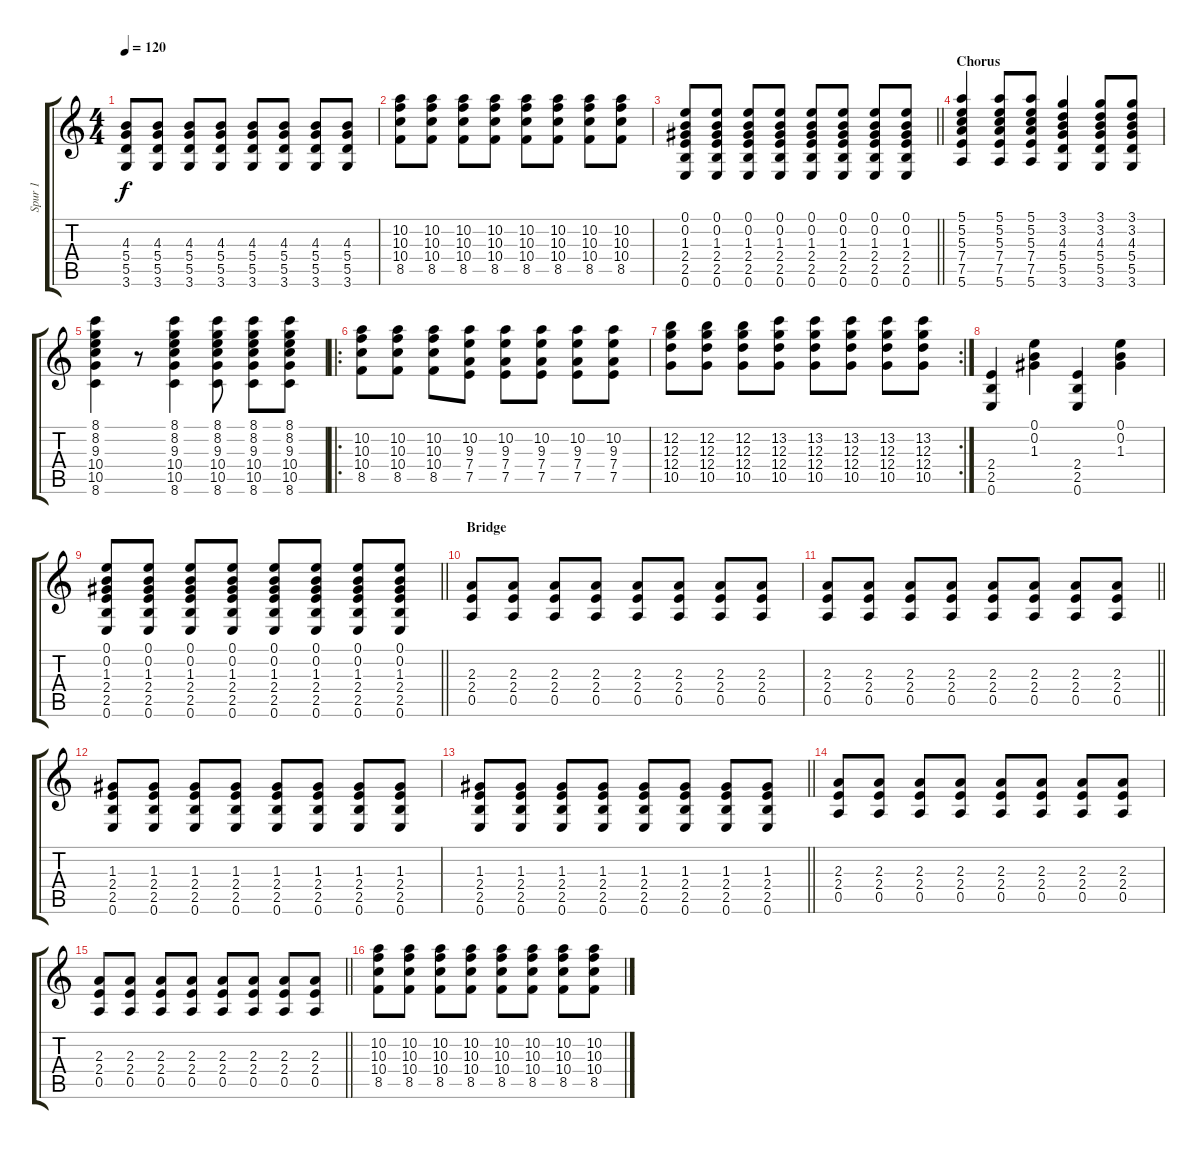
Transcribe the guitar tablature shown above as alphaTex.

\track ("Spur 1" "Spur 1") {instrument overdrivenguitar}
\staff {score tabs}
\tuning (E4 B3 G3 D3 A2 E2) {hide}
\ts (4 4)
\tempo 120
\clef g2
\ks c
(4.3 5.4 5.5 3.6).8{dy f} (4.3 5.4 5.5 3.6).8 (4.3 5.4 5.5 3.6).8 (4.3 5.4 5.5 3.6).8 (4.3 5.4 5.5 3.6).8 (4.3 5.4 5.5 3.6).8 (4.3 5.4 5.5 3.6).8 (4.3 5.4 5.5 3.6).8 |
(10.2 10.3 10.4 8.5).8 (10.2 10.3 10.4 8.5).8 (10.2 10.3 10.4 8.5).8 (10.2 10.3 10.4 8.5).8 (10.2 10.3 10.4 8.5).8 (10.2 10.3 10.4 8.5).8 (10.2 10.3 10.4 8.5).8 (10.2 10.3 10.4 8.5).8 |
\barLineRight lightlight
(0.1 0.2 1.3 2.4 2.5 0.6).8 (0.1 0.2 1.3 2.4 2.5 0.6).8 (0.1 0.2 1.3 2.4 2.5 0.6).8 (0.1 0.2 1.3 2.4 2.5 0.6).8 (0.1 0.2 1.3 2.4 2.5 0.6).8 (0.1 0.2 1.3 2.4 2.5 0.6).8 (0.1 0.2 1.3 2.4 2.5 0.6).8 (0.1 0.2 1.3 2.4 2.5 0.6).8 |
\section ("" "Chorus")
(5.1 5.2 5.3 7.4 7.5 5.6).4 (5.1 5.2 5.3 7.4 7.5 5.6).8 (5.1 5.2 5.3 7.4 7.5 5.6).8 (3.1 3.2 4.3 5.4 5.5 3.6).4 (3.1 3.2 4.3 5.4 5.5 3.6).8 (3.1 3.2 4.3 5.4 5.5 3.6).8 |
(8.1 8.2 9.3 10.4 10.5 8.6).4 r.8 (8.1 8.2 9.3 10.4 10.5 8.6).4 (8.1 8.2 9.3 10.4 10.5 8.6).8 (8.1 8.2 9.3 10.4 10.5 8.6).8 (8.1 8.2 9.3 10.4 10.5 8.6).8 |
\ro
(10.2 10.3 10.4 8.5).8 (10.2 10.3 10.4 8.5).8 (10.2 10.3 10.4 8.5).8 (10.2 9.3 7.4 7.5).8 (10.2 9.3 7.4 7.5).8 (10.2 9.3 7.4 7.5).8 (10.2 9.3 7.4 7.5).8 (10.2 9.3 7.4 7.5).8 |
\rc 2
(12.2 12.3 12.4 10.5).8 (12.2 12.3 12.4 10.5).8 (12.2 12.3 12.4 10.5).8 (13.2 12.3 12.4 10.5).8 (13.2 12.3 12.4 10.5).8 (13.2 12.3 12.4 10.5).8 (13.2 12.3 12.4 10.5).8 (13.2 12.3 12.4 10.5).8 |
(2.4 2.5 0.6).4 (0.1 0.2 1.3).4 (2.4 2.5 0.6).4 (0.1 0.2 1.3).4 |
\barLineRight lightlight
(0.1 0.2 1.3 2.4 2.5 0.6).8 (0.1 0.2 1.3 2.4 2.5 0.6).8 (0.1 0.2 1.3 2.4 2.5 0.6).8 (0.1 0.2 1.3 2.4 2.5 0.6).8 (0.1 0.2 1.3 2.4 2.5 0.6).8 (0.1 0.2 1.3 2.4 2.5 0.6).8 (0.1 0.2 1.3 2.4 2.5 0.6).8 (0.1 0.2 1.3 2.4 2.5 0.6).8 |
\section ("" "Bridge")
(2.3 2.4 0.5).8 (2.3 2.4 0.5).8 (2.3 2.4 0.5).8 (2.3 2.4 0.5).8 (2.3 2.4 0.5).8 (2.3 2.4 0.5).8 (2.3 2.4 0.5).8 (2.3 2.4 0.5).8 |
\barLineRight lightlight
(2.3 2.4 0.5).8 (2.3 2.4 0.5).8 (2.3 2.4 0.5).8 (2.3 2.4 0.5).8 (2.3 2.4 0.5).8 (2.3 2.4 0.5).8 (2.3 2.4 0.5).8 (2.3 2.4 0.5).8 |
(1.3 2.4 2.5 0.6).8 (1.3 2.4 2.5 0.6).8 (1.3 2.4 2.5 0.6).8 (1.3 2.4 2.5 0.6).8 (1.3 2.4 2.5 0.6).8 (1.3 2.4 2.5 0.6).8 (1.3 2.4 2.5 0.6).8 (1.3 2.4 2.5 0.6).8 |
\barLineRight lightlight
(1.3 2.4 2.5 0.6).8 (1.3 2.4 2.5 0.6).8 (1.3 2.4 2.5 0.6).8 (1.3 2.4 2.5 0.6).8 (1.3 2.4 2.5 0.6).8 (1.3 2.4 2.5 0.6).8 (1.3 2.4 2.5 0.6).8 (1.3 2.4 2.5 0.6).8 |
(2.3 2.4 0.5).8 (2.3 2.4 0.5).8 (2.3 2.4 0.5).8 (2.3 2.4 0.5).8 (2.3 2.4 0.5).8 (2.3 2.4 0.5).8 (2.3 2.4 0.5).8 (2.3 2.4 0.5).8 |
\barLineRight lightlight
(2.3 2.4 0.5).8 (2.3 2.4 0.5).8 (2.3 2.4 0.5).8 (2.3 2.4 0.5).8 (2.3 2.4 0.5).8 (2.3 2.4 0.5).8 (2.3 2.4 0.5).8 (2.3 2.4 0.5).8 |
(10.2 10.3 10.4 8.5).8 (10.2 10.3 10.4 8.5).8 (10.2 10.3 10.4 8.5).8 (10.2 10.3 10.4 8.5).8 (10.2 10.3 10.4 8.5).8 (10.2 10.3 10.4 8.5).8 (10.2 10.3 10.4 8.5).8 (10.2 10.3 10.4 8.5).8
